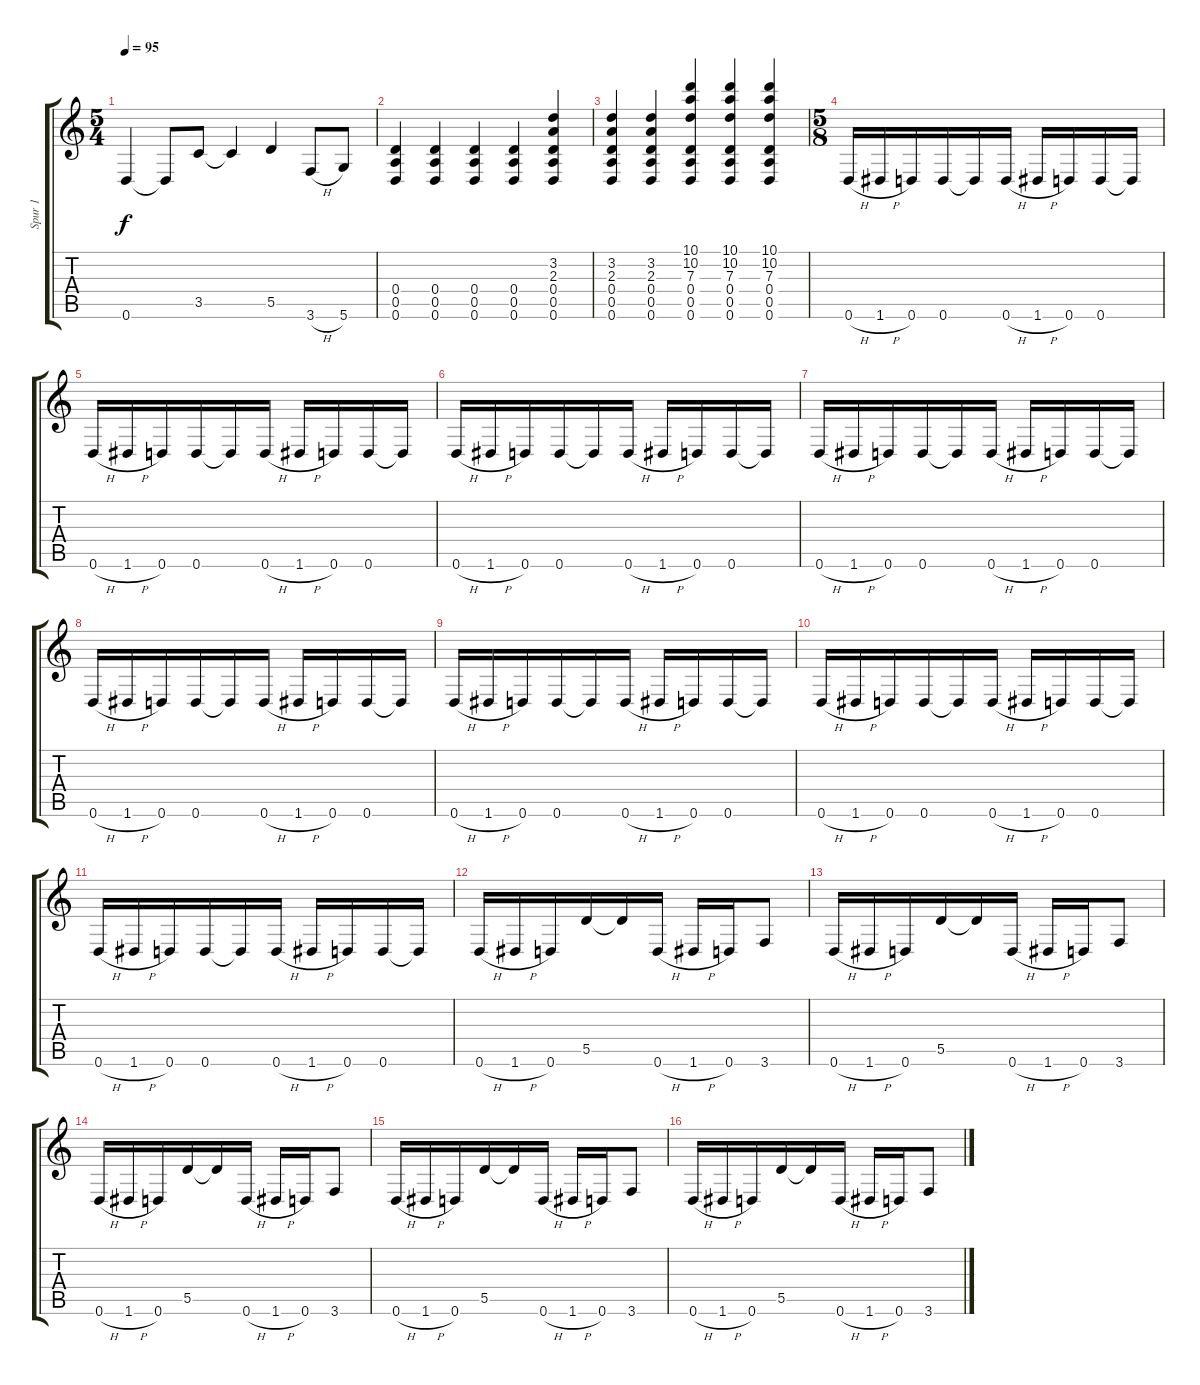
\track ("Spur 1" "Spur 1") {instrument distortionguitar}
\staff {score tabs}
\tuning (E4 B3 G3 D3 A2 D2) {hide}
\ts (5 4)
\tempo 95
\clef g2
\ks c
0.6.4{dy f} 0.6{t}.8 3.5.8 3.5{t}.4 5.5.4 3.6{h}.8 5.6.8 |
(0.4 0.5 0.6).4 (0.4 0.5 0.6).4 (0.4 0.5 0.6).4 (0.4 0.5 0.6).4 (3.2 2.3 0.4 0.5 0.6).4 |
(3.2 2.3 0.4 0.5 0.6).4 (3.2 2.3 0.4 0.5 0.6).4 (10.1 10.2 7.3 0.4 0.5 0.6).4 (10.1 10.2 7.3 0.4 0.5 0.6).4 (10.1 10.2 7.3 0.4 0.5 0.6).4 |
\ts (5 8)
0.6{h}.16 1.6{h}.16 0.6.16 0.6.16 0.6{t}.16 0.6{h}.16 1.6{h}.16 0.6.16 0.6.16 0.6{t}.16 |
0.6{h}.16 1.6{h}.16 0.6.16 0.6.16 0.6{t}.16 0.6{h}.16 1.6{h}.16 0.6.16 0.6.16 0.6{t}.16 |
0.6{h}.16 1.6{h}.16 0.6.16 0.6.16 0.6{t}.16 0.6{h}.16 1.6{h}.16 0.6.16 0.6.16 0.6{t}.16 |
0.6{h}.16 1.6{h}.16 0.6.16 0.6.16 0.6{t}.16 0.6{h}.16 1.6{h}.16 0.6.16 0.6.16 0.6{t}.16 |
0.6{h}.16 1.6{h}.16 0.6.16 0.6.16 0.6{t}.16 0.6{h}.16 1.6{h}.16 0.6.16 0.6.16 0.6{t}.16 |
0.6{h}.16 1.6{h}.16 0.6.16 0.6.16 0.6{t}.16 0.6{h}.16 1.6{h}.16 0.6.16 0.6.16 0.6{t}.16 |
0.6{h}.16 1.6{h}.16 0.6.16 0.6.16 0.6{t}.16 0.6{h}.16 1.6{h}.16 0.6.16 0.6.16 0.6{t}.16 |
0.6{h}.16 1.6{h}.16 0.6.16 0.6.16 0.6{t}.16 0.6{h}.16 1.6{h}.16 0.6.16 0.6.16 0.6{t}.16 |
0.6{h}.16 1.6{h}.16 0.6.16 5.5.16 5.5{t}.16 0.6{h}.16 1.6{h}.16 0.6.16 3.6.8 |
0.6{h}.16 1.6{h}.16 0.6.16 5.5.16 5.5{t}.16 0.6{h}.16 1.6{h}.16 0.6.16 3.6.8 |
0.6{h}.16 1.6{h}.16 0.6.16 5.5.16 5.5{t}.16 0.6{h}.16 1.6{h}.16 0.6.16 3.6.8 |
0.6{h}.16 1.6{h}.16 0.6.16 5.5.16 5.5{t}.16 0.6{h}.16 1.6{h}.16 0.6.16 3.6.8 |
0.6{h}.16 1.6{h}.16 0.6.16 5.5.16 5.5{t}.16 0.6{h}.16 1.6{h}.16 0.6.16 3.6.8
